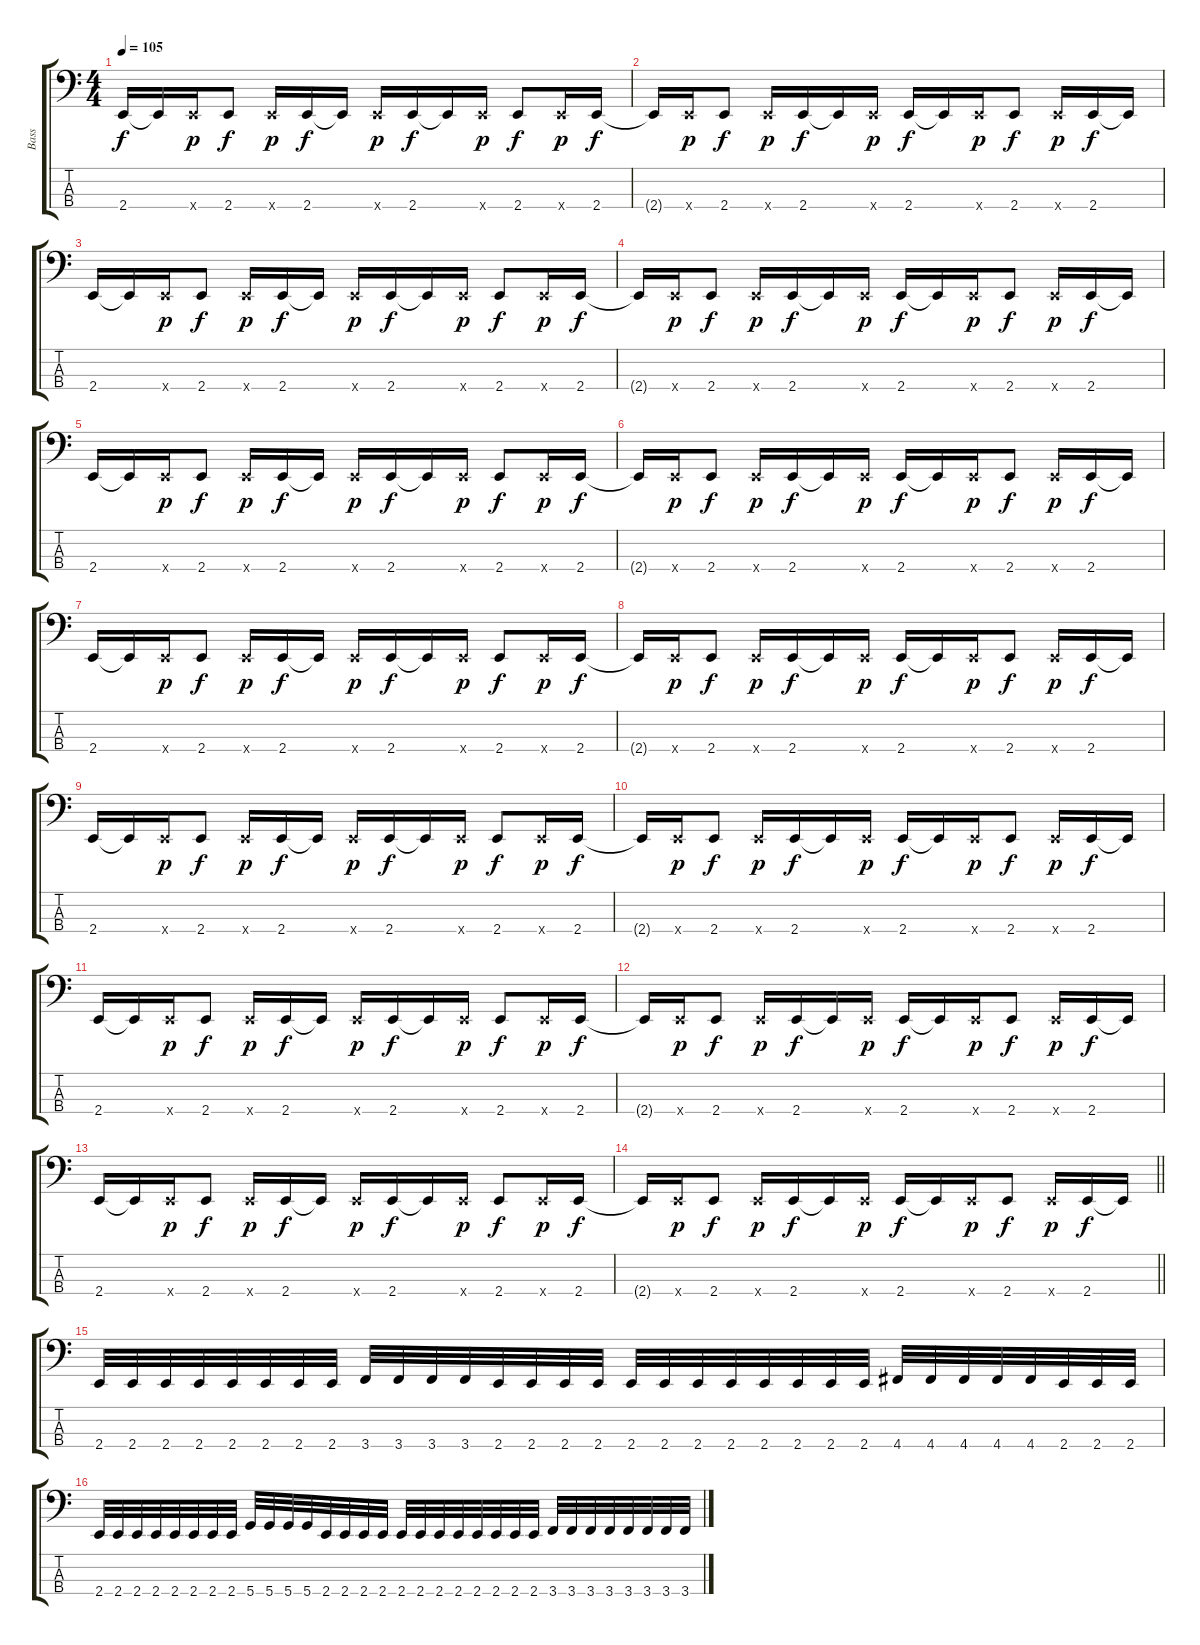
\track ("Bass" "Bass") {instrument electricbassfinger}
\staff {score tabs}
\tuning (F2 C2 G1 D1) {hide}
\ts (4 4)
\tempo 105
\clef f4
\ks c
2.4.16{dy f} 2.4{t}.16 2.4{x}.16{dy p} 2.4.8{dy f} 2.4{x}.16{dy p} 2.4.16{dy f} 2.4{t}.16 2.4{x}.16{dy p} 2.4.16{dy f} 2.4{t}.16 2.4{x}.16{dy p} 2.4.8{dy f} 2.4{x}.16{dy p} 2.4.16{dy f} |
2.4{t}.16 2.4{x}.16{dy p} 2.4.8{dy f} 2.4{x}.16{dy p} 2.4.16{dy f} 2.4{t}.16 2.4{x}.16{dy p} 2.4.16{dy f} 2.4{t}.16 2.4{x}.16{dy p} 2.4.8{dy f} 2.4{x}.16{dy p} 2.4.16{dy f} 2.4{t}.16 |
2.4.16 2.4{t}.16 2.4{x}.16{dy p} 2.4.8{dy f} 2.4{x}.16{dy p} 2.4.16{dy f} 2.4{t}.16 2.4{x}.16{dy p} 2.4.16{dy f} 2.4{t}.16 2.4{x}.16{dy p} 2.4.8{dy f} 2.4{x}.16{dy p} 2.4.16{dy f} |
2.4{t}.16 2.4{x}.16{dy p} 2.4.8{dy f} 2.4{x}.16{dy p} 2.4.16{dy f} 2.4{t}.16 2.4{x}.16{dy p} 2.4.16{dy f} 2.4{t}.16 2.4{x}.16{dy p} 2.4.8{dy f} 2.4{x}.16{dy p} 2.4.16{dy f} 2.4{t}.16 |
2.4.16 2.4{t}.16 2.4{x}.16{dy p} 2.4.8{dy f} 2.4{x}.16{dy p} 2.4.16{dy f} 2.4{t}.16 2.4{x}.16{dy p} 2.4.16{dy f} 2.4{t}.16 2.4{x}.16{dy p} 2.4.8{dy f} 2.4{x}.16{dy p} 2.4.16{dy f} |
2.4{t}.16 2.4{x}.16{dy p} 2.4.8{dy f} 2.4{x}.16{dy p} 2.4.16{dy f} 2.4{t}.16 2.4{x}.16{dy p} 2.4.16{dy f} 2.4{t}.16 2.4{x}.16{dy p} 2.4.8{dy f} 2.4{x}.16{dy p} 2.4.16{dy f} 2.4{t}.16 |
2.4.16 2.4{t}.16 2.4{x}.16{dy p} 2.4.8{dy f} 2.4{x}.16{dy p} 2.4.16{dy f} 2.4{t}.16 2.4{x}.16{dy p} 2.4.16{dy f} 2.4{t}.16 2.4{x}.16{dy p} 2.4.8{dy f} 2.4{x}.16{dy p} 2.4.16{dy f} |
2.4{t}.16 2.4{x}.16{dy p} 2.4.8{dy f} 2.4{x}.16{dy p} 2.4.16{dy f} 2.4{t}.16 2.4{x}.16{dy p} 2.4.16{dy f} 2.4{t}.16 2.4{x}.16{dy p} 2.4.8{dy f} 2.4{x}.16{dy p} 2.4.16{dy f} 2.4{t}.16 |
2.4.16 2.4{t}.16 2.4{x}.16{dy p} 2.4.8{dy f} 2.4{x}.16{dy p} 2.4.16{dy f} 2.4{t}.16 2.4{x}.16{dy p} 2.4.16{dy f} 2.4{t}.16 2.4{x}.16{dy p} 2.4.8{dy f} 2.4{x}.16{dy p} 2.4.16{dy f} |
2.4{t}.16 2.4{x}.16{dy p} 2.4.8{dy f} 2.4{x}.16{dy p} 2.4.16{dy f} 2.4{t}.16 2.4{x}.16{dy p} 2.4.16{dy f} 2.4{t}.16 2.4{x}.16{dy p} 2.4.8{dy f} 2.4{x}.16{dy p} 2.4.16{dy f} 2.4{t}.16 |
2.4.16 2.4{t}.16 2.4{x}.16{dy p} 2.4.8{dy f} 2.4{x}.16{dy p} 2.4.16{dy f} 2.4{t}.16 2.4{x}.16{dy p} 2.4.16{dy f} 2.4{t}.16 2.4{x}.16{dy p} 2.4.8{dy f} 2.4{x}.16{dy p} 2.4.16{dy f} |
2.4{t}.16 2.4{x}.16{dy p} 2.4.8{dy f} 2.4{x}.16{dy p} 2.4.16{dy f} 2.4{t}.16 2.4{x}.16{dy p} 2.4.16{dy f} 2.4{t}.16 2.4{x}.16{dy p} 2.4.8{dy f} 2.4{x}.16{dy p} 2.4.16{dy f} 2.4{t}.16 |
2.4.16 2.4{t}.16 2.4{x}.16{dy p} 2.4.8{dy f} 2.4{x}.16{dy p} 2.4.16{dy f} 2.4{t}.16 2.4{x}.16{dy p} 2.4.16{dy f} 2.4{t}.16 2.4{x}.16{dy p} 2.4.8{dy f} 2.4{x}.16{dy p} 2.4.16{dy f} |
\barLineRight lightlight
2.4{t}.16 2.4{x}.16{dy p} 2.4.8{dy f} 2.4{x}.16{dy p} 2.4.16{dy f} 2.4{t}.16 2.4{x}.16{dy p} 2.4.16{dy f} 2.4{t}.16 2.4{x}.16{dy p} 2.4.8{dy f} 2.4{x}.16{dy p} 2.4.16{dy f} 2.4{t}.16 |
\section ("" "")
2.4.32 2.4.32 2.4.32 2.4.32 2.4.32 2.4.32 2.4.32 2.4.32 3.4.32 3.4.32 3.4.32 3.4.32 2.4.32 2.4.32 2.4.32 2.4.32 2.4.32 2.4.32 2.4.32 2.4.32 2.4.32 2.4.32 2.4.32 2.4.32 4.4.32 4.4.32 4.4.32 4.4.32 4.4.32 2.4.32 2.4.32 2.4.32 |
2.4.32 2.4.32 2.4.32 2.4.32 2.4.32 2.4.32 2.4.32 2.4.32 5.4.32 5.4.32 5.4.32 5.4.32 2.4.32 2.4.32 2.4.32 2.4.32 2.4.32 2.4.32 2.4.32 2.4.32 2.4.32 2.4.32 2.4.32 2.4.32 3.4.32 3.4.32 3.4.32 3.4.32 3.4.32 3.4.32 3.4.32 3.4.32
